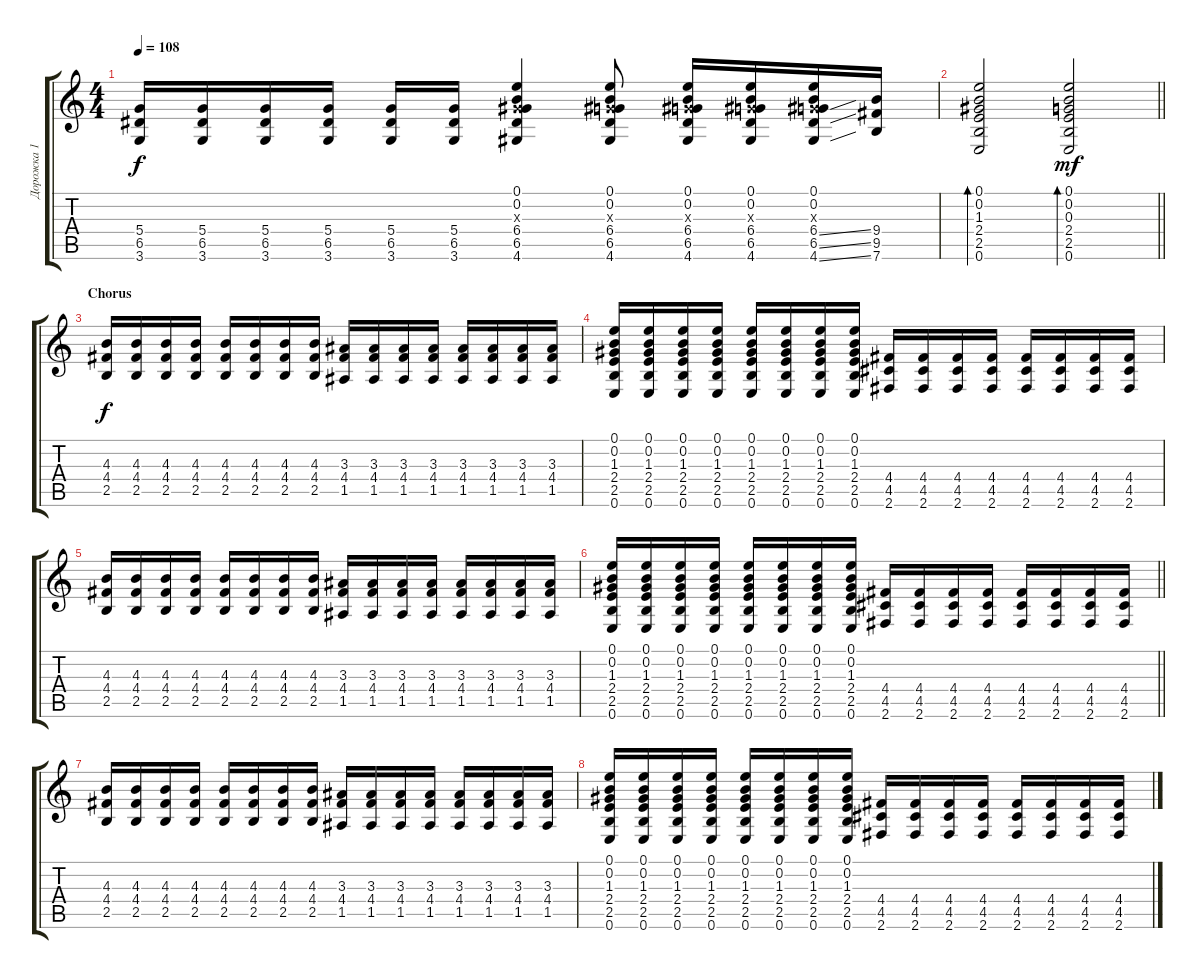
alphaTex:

\track ("Дорожка 1" "Дорожка 1") {instrument acousticguitarsteel}
\staff {score tabs}
\tuning (E4 B3 G3 D3 A2 E2) {hide}
\ts (4 4)
\tempo 108
\clef g2
\ks c
(5.4 6.5 3.6).16{dy f} (5.4 6.5 3.6).16 (5.4 6.5 3.6).16 (5.4 6.5 3.6).16 (5.4 6.5 3.6).16 (5.4 6.5 3.6).16 (0.1 0.2 0.3{x} 6.4 6.5 4.6).4 (0.1 0.2 0.3{x} 6.4 6.5 4.6).8 (0.1 0.2 0.3{x} 6.4 6.5 4.6).16 (0.1 0.2 0.3{x} 6.4 6.5 4.6).16 (0.1 0.2 0.3{x} 6.4{ss} 6.5{ss} 4.6{ss}).16 (9.4 9.5 7.6).16 |
\barLineRight lightlight
(0.1 0.2 1.3 2.4 2.5 0.6).2{bd 120} (0.1 0.2 0.3 2.4 2.5 0.6).2{bd 240 dy mf} |
\section ("" "Chorus")
(4.3 4.4 2.5).16{dy f} (4.3 4.4 2.5).16 (4.3 4.4 2.5).16 (4.3 4.4 2.5).16 (4.3 4.4 2.5).16 (4.3 4.4 2.5).16 (4.3 4.4 2.5).16 (4.3 4.4 2.5).16 (3.3 4.4 1.5).16 (3.3 4.4 1.5).16 (3.3 4.4 1.5).16 (3.3 4.4 1.5).16 (3.3 4.4 1.5).16 (3.3 4.4 1.5).16 (3.3 4.4 1.5).16 (3.3 4.4 1.5).16 |
(0.1 0.2 1.3 2.4 2.5 0.6).16 (0.1 0.2 1.3 2.4 2.5 0.6).16 (0.1 0.2 1.3 2.4 2.5 0.6).16 (0.1 0.2 1.3 2.4 2.5 0.6).16 (0.1 0.2 1.3 2.4 2.5 0.6).16 (0.1 0.2 1.3 2.4 2.5 0.6).16 (0.1 0.2 1.3 2.4 2.5 0.6).16 (0.1 0.2 1.3 2.4 2.5 0.6).16 (4.4 4.5 2.6).16 (4.4 4.5 2.6).16 (4.4 4.5 2.6).16 (4.4 4.5 2.6).16 (4.4 4.5 2.6).16 (4.4 4.5 2.6).16 (4.4 4.5 2.6).16 (4.4 4.5 2.6).16 |
(4.3 4.4 2.5).16 (4.3 4.4 2.5).16 (4.3 4.4 2.5).16 (4.3 4.4 2.5).16 (4.3 4.4 2.5).16 (4.3 4.4 2.5).16 (4.3 4.4 2.5).16 (4.3 4.4 2.5).16 (3.3 4.4 1.5).16 (3.3 4.4 1.5).16 (3.3 4.4 1.5).16 (3.3 4.4 1.5).16 (3.3 4.4 1.5).16 (3.3 4.4 1.5).16 (3.3 4.4 1.5).16 (3.3 4.4 1.5).16 |
\barLineRight lightlight
(0.1 0.2 1.3 2.4 2.5 0.6).16 (0.1 0.2 1.3 2.4 2.5 0.6).16 (0.1 0.2 1.3 2.4 2.5 0.6).16 (0.1 0.2 1.3 2.4 2.5 0.6).16 (0.1 0.2 1.3 2.4 2.5 0.6).16 (0.1 0.2 1.3 2.4 2.5 0.6).16 (0.1 0.2 1.3 2.4 2.5 0.6).16 (0.1 0.2 1.3 2.4 2.5 0.6).16 (4.4 4.5 2.6).16 (4.4 4.5 2.6).16 (4.4 4.5 2.6).16 (4.4 4.5 2.6).16 (4.4 4.5 2.6).16 (4.4 4.5 2.6).16 (4.4 4.5 2.6).16 (4.4 4.5 2.6).16 |
(4.3 4.4 2.5).16 (4.3 4.4 2.5).16 (4.3 4.4 2.5).16 (4.3 4.4 2.5).16 (4.3 4.4 2.5).16 (4.3 4.4 2.5).16 (4.3 4.4 2.5).16 (4.3 4.4 2.5).16 (3.3 4.4 1.5).16 (3.3 4.4 1.5).16 (3.3 4.4 1.5).16 (3.3 4.4 1.5).16 (3.3 4.4 1.5).16 (3.3 4.4 1.5).16 (3.3 4.4 1.5).16 (3.3 4.4 1.5).16 |
(0.1 0.2 1.3 2.4 2.5 0.6).16 (0.1 0.2 1.3 2.4 2.5 0.6).16 (0.1 0.2 1.3 2.4 2.5 0.6).16 (0.1 0.2 1.3 2.4 2.5 0.6).16 (0.1 0.2 1.3 2.4 2.5 0.6).16 (0.1 0.2 1.3 2.4 2.5 0.6).16 (0.1 0.2 1.3 2.4 2.5 0.6).16 (0.1 0.2 1.3 2.4 2.5 0.6).16 (4.4 4.5 2.6).16 (4.4 4.5 2.6).16 (4.4 4.5 2.6).16 (4.4 4.5 2.6).16 (4.4 4.5 2.6).16 (4.4 4.5 2.6).16 (4.4 4.5 2.6).16 (4.4 4.5 2.6).16
